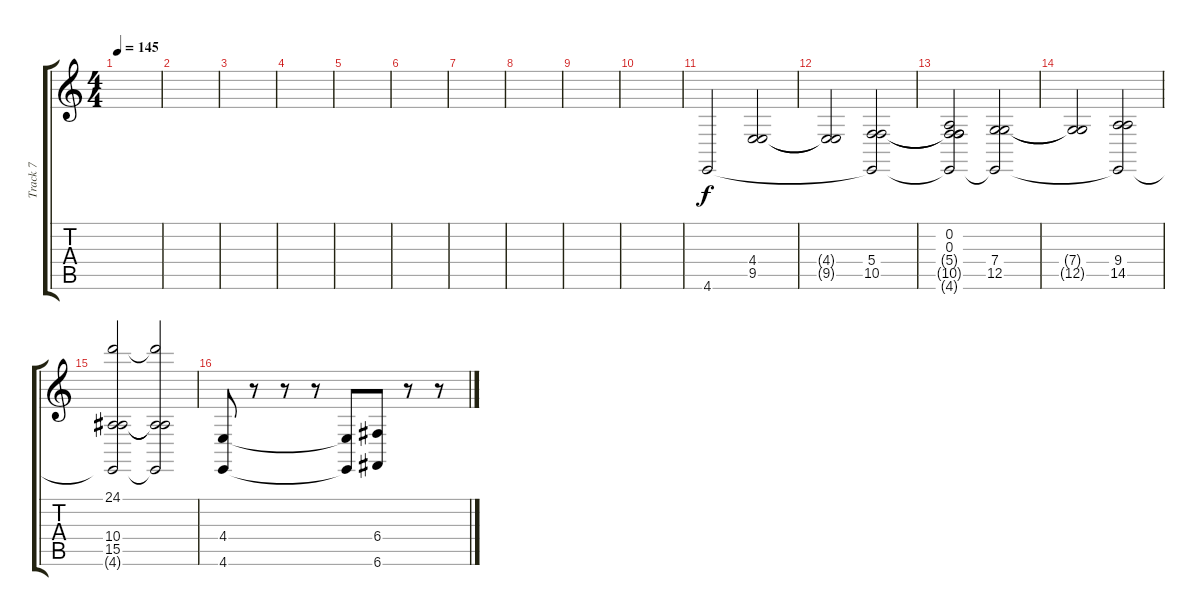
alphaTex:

\track ("Track 7" "Track 7") {instrument stringensemble1}
\staff {score tabs}
\tuning (D4 A3 F3 C3 G2 C2) {hide}
\ts (4 4)
\tempo 145
\clef g2
\ks c
|
|
|
|
|
|
|
|
|
|
4.6.2 (4.4 9.5).2 |
(4.4{t} 9.5{t}).2 (5.4 10.5 4.6{t}).2 |
(0.2 0.3 5.4{t} 10.5{t} 4.6{t}).2 (7.4 12.5 4.6{t}).2 |
(7.4{t} 12.5{t}).2 (9.4 14.5 4.6{t}).2 |
(24.1 10.4 15.5 4.6{t}).2 (24.1{t} 10.4{t} 15.5{t} 4.6{t}).2 |
(4.4 4.6).8 r.8 r.8 r.8 (4.4{t} 4.6{t}).8 (6.4 6.6).8 r.8 r.8
